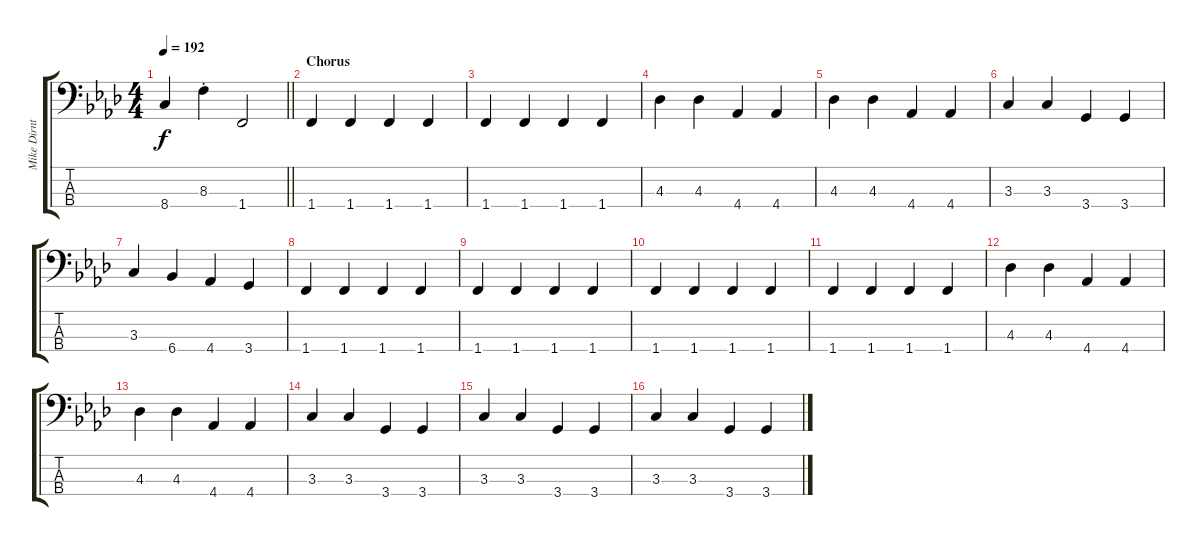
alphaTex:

\track ("Mike Dirnt (Bass)" "Mike Dirnt") {instrument electricbassfinger}
\staff {score tabs}
\tuning (G2 D2 A1 E1) {hide}
\ts (4 4)
\tempo 192
\clef f4
\barLineRight lightlight
\ks ab
8.4.4{dy f} 8.3{st}.4 1.4.2 |
\section ("" "Chorus")
1.4.4 1.4.4 1.4.4 1.4.4 |
1.4.4 1.4.4 1.4.4 1.4.4 |
4.3.4 4.3.4 4.4.4 4.4.4 |
4.3.4 4.3.4 4.4.4 4.4.4 |
3.3.4 3.3.4 3.4.4 3.4.4 |
3.3.4 6.4.4 4.4.4 3.4.4 |
1.4.4 1.4.4 1.4.4 1.4.4 |
1.4.4 1.4.4 1.4.4 1.4.4 |
1.4.4 1.4.4 1.4.4 1.4.4 |
1.4.4 1.4.4 1.4.4 1.4.4 |
4.3.4 4.3.4 4.4.4 4.4.4 |
4.3.4 4.3.4 4.4.4 4.4.4 |
3.3.4 3.3.4 3.4.4 3.4.4 |
3.3.4 3.3.4 3.4.4 3.4.4 |
3.3.4 3.3.4 3.4.4 3.4.4
